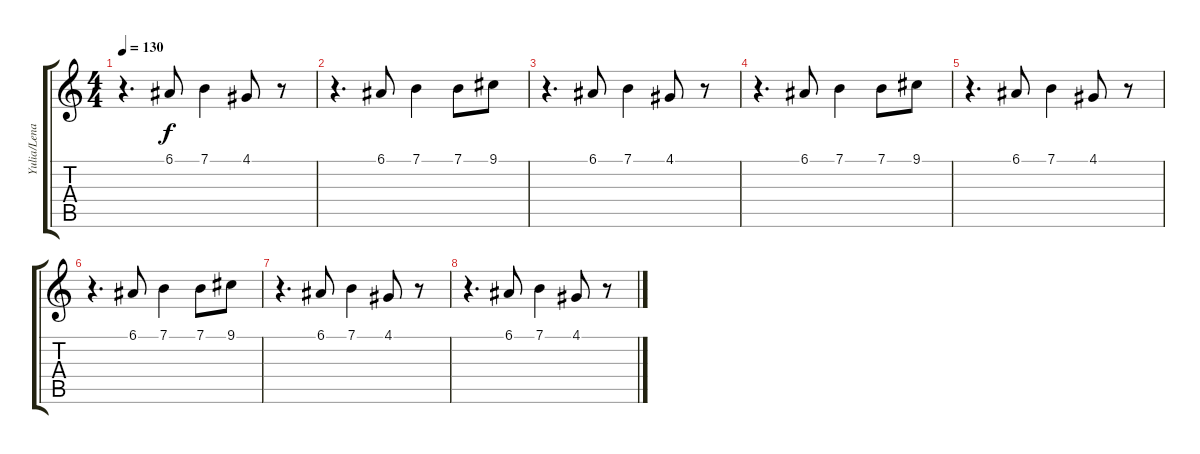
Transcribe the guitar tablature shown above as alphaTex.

\track ("Yulia/Lena" "Yulia/Lena") {instrument voiceoohs}
\staff {score tabs}
\tuning (E4 B3 G3 D3 A2 E2) {hide}
\ts (4 4)
\tempo 130
\clef g2
\ks c
r.4{d dy f} 6.1.8 7.1.4 4.1.8 r.8 |
r.4{d} 6.1.8 7.1.4 7.1.8 9.1.8 |
r.4{d} 6.1.8 7.1.4 4.1.8 r.8 |
r.4{d} 6.1.8 7.1.4 7.1.8 9.1.8 |
r.4{d} 6.1.8 7.1.4 4.1.8 r.8 |
r.4{d} 6.1.8 7.1.4 7.1.8 9.1.8 |
r.4{d} 6.1.8 7.1.4 4.1.8 r.8 |
r.4{d} 6.1.8 7.1.4 4.1.8 r.8
